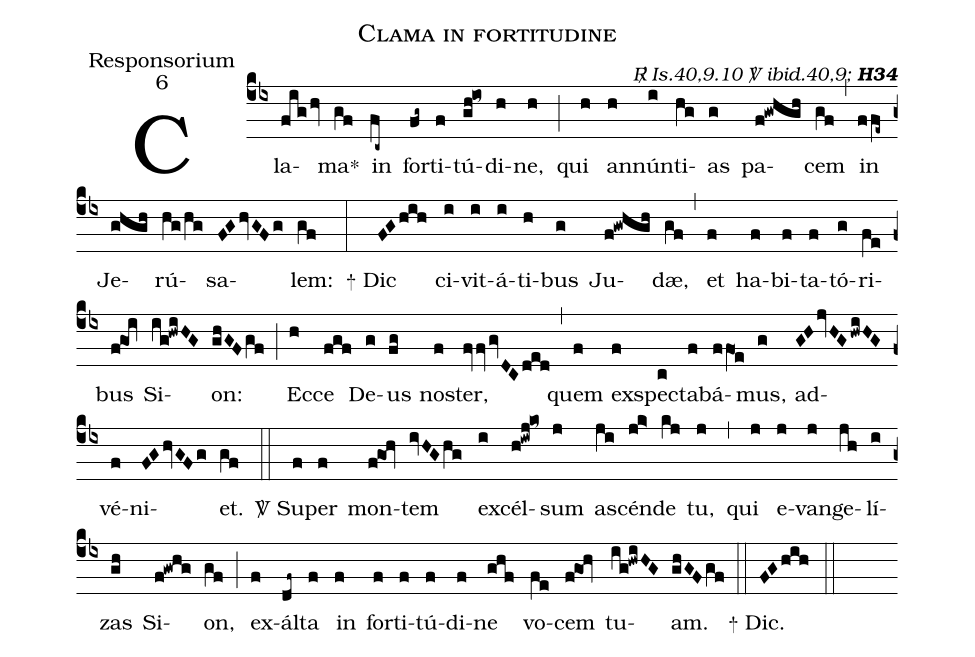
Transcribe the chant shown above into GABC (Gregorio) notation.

name:Clama in fortitudine;
office-part:Responsorium;
mode:6;
commentary:{\itshape\mdseries \Rbar\  Is.40,9.10 \Vbar\   ibid.40,9;\/}   {\bfseries H34};
%%
(cb4) Cla(fighv)ma<sp>*</sp>(gf) in(fc~) for(fg~)ti(f)tú(gh!io~)di(h)ne,(h) (;)
qui(h) an(h)nún(i)ti(hg)as(g) pa(f!gwhgh)cem(gf) (,)
in(ffe~) Je(ghgh)rú(hg/hg)sa(FGhvGFg)lem:(gf) (:)
<sp>+</sp> Dic(FGhih) ci(i)vit(i)á(i)ti(h)bus(g) Ju(f!gwhgh)dæ,(gf) (,)
et(f) ha(f)bi(f)ta(f)tó(g)ri(fe)bus(f!go1i) Si(ig!hwiHG)on:(ghGFgf) (;)
Ec(h)ce(fgf) De(g)us(fg) no(f)ster,(fvvgvDCded) (,)
quem(f) ex(f)spec(c)ta(f)bá(ffO1e)mus,(g) ad(GHjvHGhwiHG)vé(f)ni(FGhvGFg)et.(gf) (::)
<sp>V/</sp> Su(f)per(f) mon(f!go1!hv)tem(ivHGhg) ex(i)cél(h!iwj!ko~)sum(j) a(ji)scén(j!k>)de(kj) tu,(j) (,)
qui(j) e(j)van(j)ge(jh)lí(i)zas(gh) Si(f!gwhg)on,(gf) (;)
ex(f)ál(df~)ta(f) in(f) for(f)ti(f)tú(f)di(f)ne(ghf) vo(fe)cem(f!go1!hv) tu(ig!hwiHG)am.(ghGFgf) (::)
<sp>+</sp> Dic.(FGhih) (::)
